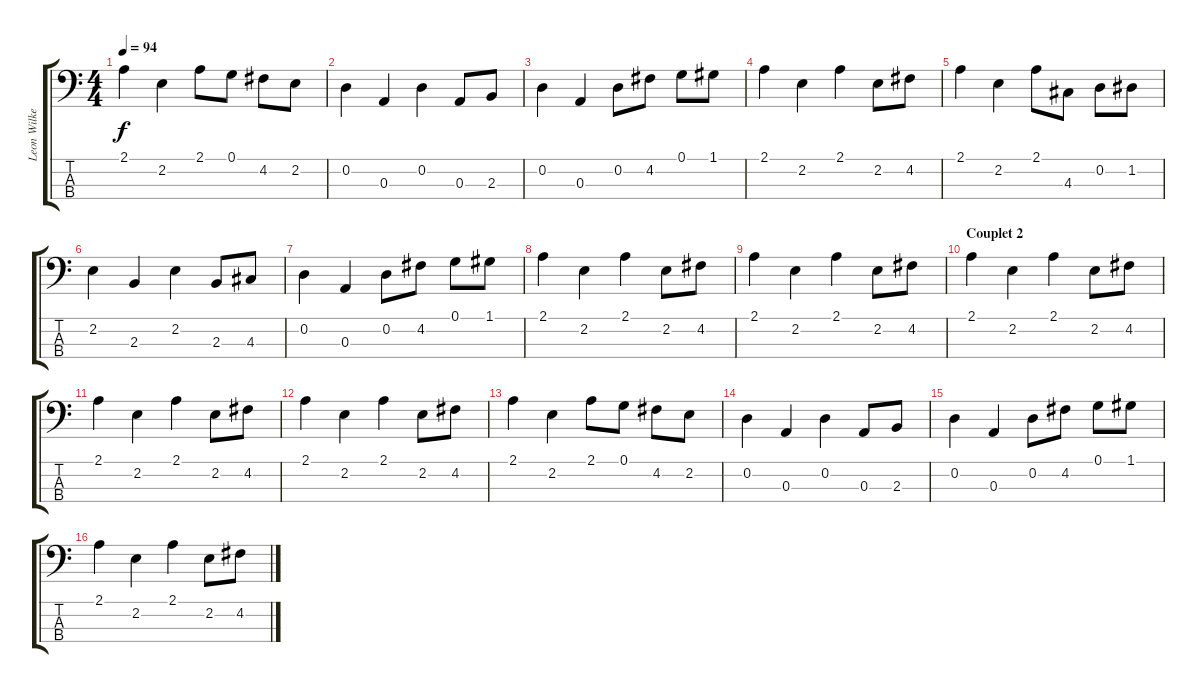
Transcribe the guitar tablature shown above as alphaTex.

\track ("Leon Wilkeson (bass)" "Leon Wilke") {instrument electricbassfinger}
\staff {score tabs}
\tuning (G2 D2 A1 E1) {hide}
\ts (4 4)
\tempo 94
\clef f4
\ks c
2.1.4{dy f} 2.2.4 2.1.8 0.1.8 4.2.8 2.2.8 |
0.2.4 0.3.4 0.2.4 0.3.8 2.3.8 |
0.2.4 0.3.4 0.2.8 4.2.8 0.1.8 1.1.8 |
2.1.4 2.2.4 2.1.4 2.2.8 4.2.8 |
2.1.4 2.2.4 2.1.8 4.3.8 0.2.8 1.2.8 |
2.2.4 2.3.4 2.2.4 2.3.8 4.3.8 |
0.2.4 0.3.4 0.2.8 4.2.8 0.1.8 1.1.8 |
2.1.4 2.2.4 2.1.4 2.2.8 4.2.8 |
2.1.4 2.2.4 2.1.4 2.2.8 4.2.8 |
\section ("" "Couplet 2")
2.1.4 2.2.4 2.1.4 2.2.8 4.2.8 |
2.1.4 2.2.4 2.1.4 2.2.8 4.2.8 |
2.1.4 2.2.4 2.1.4 2.2.8 4.2.8 |
2.1.4 2.2.4 2.1.8 0.1.8 4.2.8 2.2.8 |
0.2.4 0.3.4 0.2.4 0.3.8 2.3.8 |
0.2.4 0.3.4 0.2.8 4.2.8 0.1.8 1.1.8 |
2.1.4 2.2.4 2.1.4 2.2.8 4.2.8
